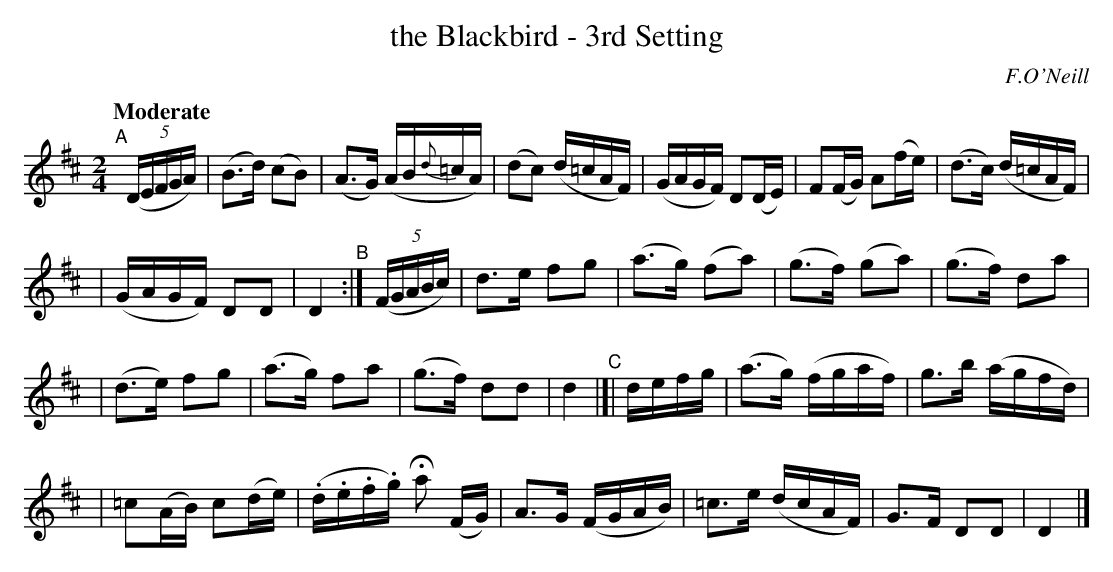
X:1
T: the Blackbird - 3rd Setting
Q: "Moderate"
O: F.O'Neill
M: 2/4
L: 1/16
K: D
"^A"[|] ((5DEFGA) |\
(B3d) (c2B2) | (A3G) (AB{d}=cA) | (d2c2) (d=cAF) | (GAGF) D2(DE) | F2(FG) A2(fe) | (d3c) (d=cAF) |
| (GAGF) D2D2 | D4 "^B":| ((5FGABc) | d3e f2g2 | (a3g) (f2a2) | (g3f) (g2a2) | (g3f) d2a2 |
| (d3e) f2g2 | (a3g) f2a2 | (g3f) d2d2 | d4 "^C"|[| defg | (a3g) (fgaf) | g3b (agfd) |
| =c2(AB) c2(de) | (.d.e.f.g) Ha2 (FG) | A3G (FGAB) | =c3e (dcAF) | G3F D2D2 | D4 |]
